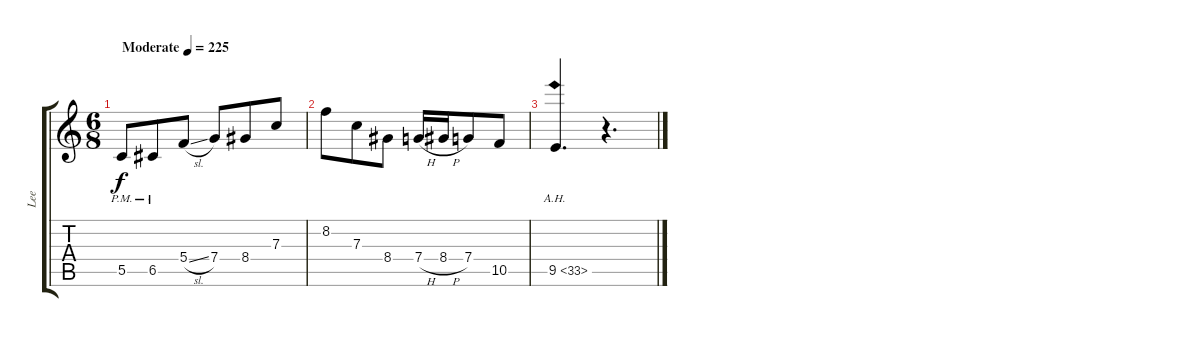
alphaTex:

\track ("Lee" "Lee") {instrument overdrivenguitar}
\staff {score tabs}
\tuning (D4 A3 F3 C3 G2 C2) {hide}
\ts (6 8)
\tempo (225 "Moderate")
\clef g2
\ks c
5.5{pm}.8{dy f instrument overdrivenguitar} 6.5{pm}.8 5.4{sl}.8 7.4.8 8.4.8 7.3.8 |
8.2.8 7.3.8 8.4.8 7.4{h}.16 8.4{h}.16 7.4.8 10.5.8 |
9.5{ah 24}.4{d} r.4{d}
